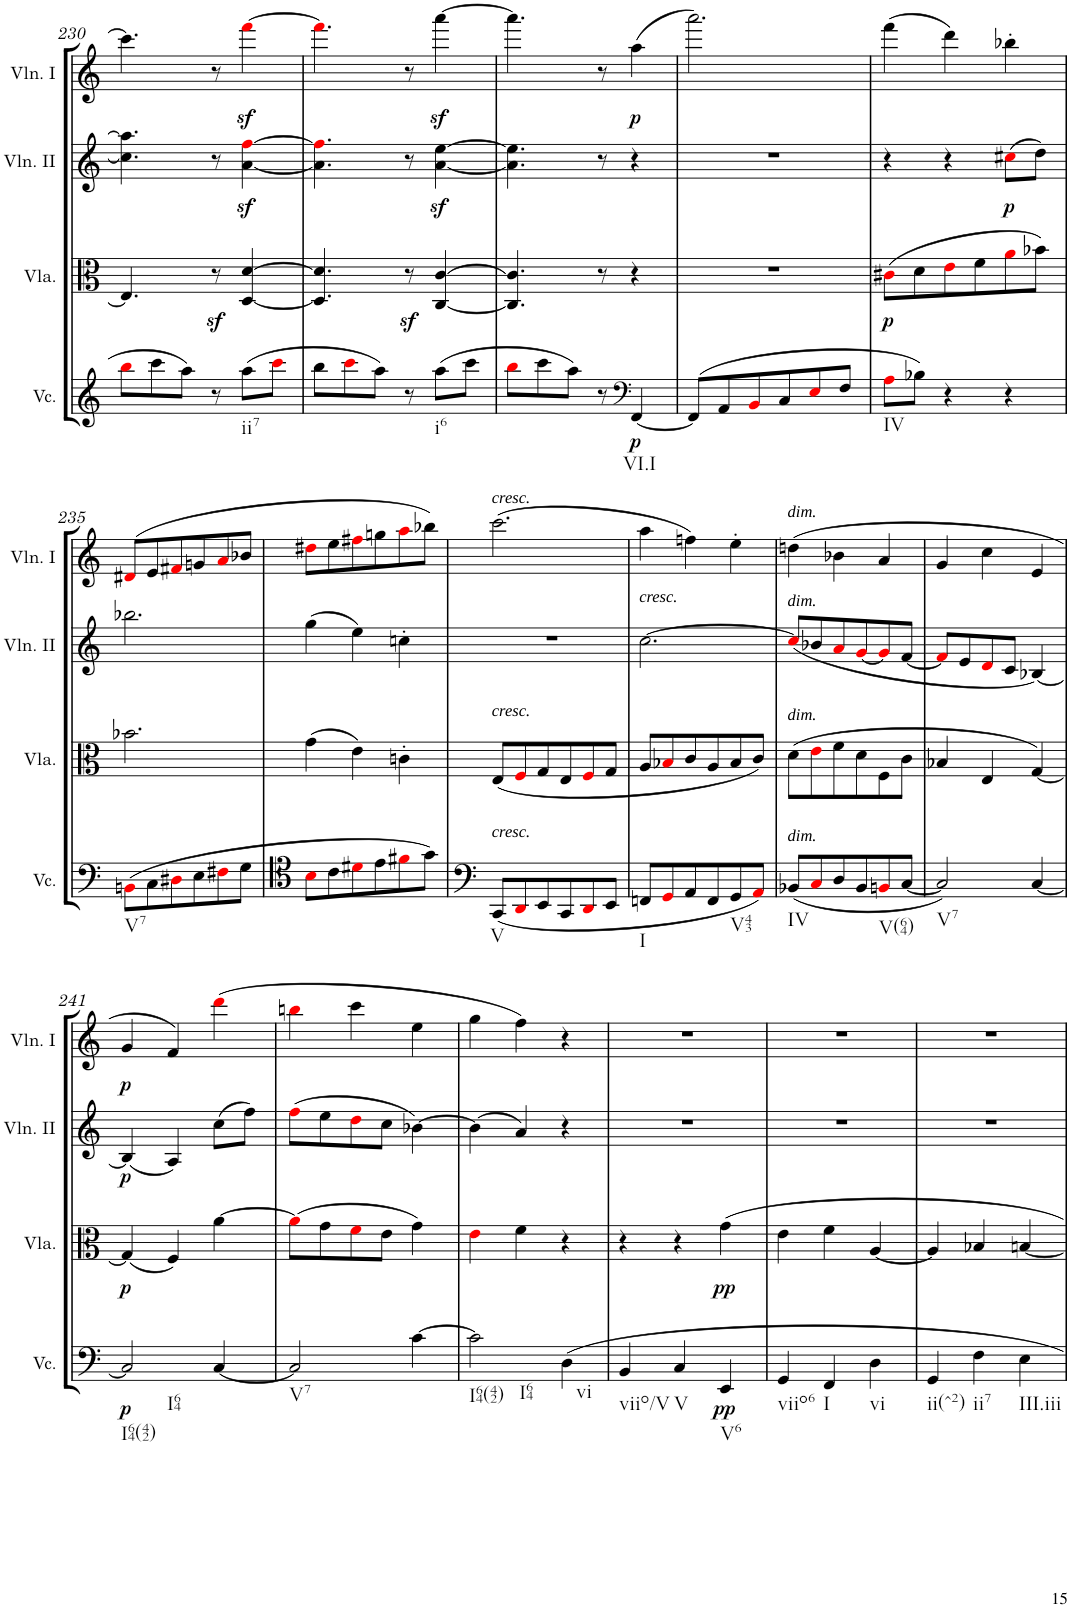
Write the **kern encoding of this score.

**kern	**dynam	**kern	**dynam	**kern	**dynam	**kern	**dynam
*part4	*part4	*part3	*part3	*part2	*part2	*part1	*part1
*staff4	*staff4	*staff3	*staff3	*staff2	*staff2	*staff1	*staff1
*I"Violoncello	*	*I"Viola	*	*I"Violin II	*	*I"Violin I	*
*I'Vc.	*	*I'Vla.	*	*I'Vln. II	*	*I'Vln. I	*
!!LO:PB:g=z
*clefG2	*	*clefC3	*	*clefG2	*	*clefG2	*
*k[]	*	*k[]	*	*k[]	*	*k[]	*
*M3/4	*	*M3/4	*	*M3/4	*	*M3/4	*
=230	=230	=230	=230	=230	=230	=230	=230
8bbi\L	.	4.E/]	.	4.cc\] 4.aa\]	.	4.ccc\]	.
8ccc\	.	.	.	.	.	.	.
8aa\J	.	.	.	.	.	.	.
!	!	!	!LO:DY:b	!	!	!	!
8r	.	8r	sf	8r	.	8r	.
!LO:TX:b:t=ii7	!	!	!	!	!	!	!
(8aa\L	.	[4D/ [4d/	.	[4a\z< [4ffi\z<	.	[4fffz<i\	.
8ccci\J	.	.	.	.	.	.	.
=231	=231	=231	=231	=231	=231	=231	=231
8bb\L	.	4.D/] 4.d/]	.	4.a\] 4.ffi\]	.	4.fffi\]	.
8ccci\	.	.	.	.	.	.	.
8aa\J)	.	.	.	.	.	.	.
!	!	!	!LO:DY:b	!	!	!	!
8r	.	8r	sf	8r	.	8r	.
!LO:TX:b:t=i6	!	!	!	!	!	!	!
(8aa\L	.	[4C/ [4c/	.	[4a\z< [4ee\z<	.	[4aaaz<\	.
8ccc\J	.	.	.	.	.	.	.
=232	=232	=232	=232	=232	=232	=232	=232
8bbi\L	.	4.C/] 4.c/]	.	4.a\] 4.ee\]	.	4.aaa\]	.
8ccc\	.	.	.	.	.	.	.
8aa\J)	.	.	.	.	.	.	.
8r	.	8r	.	8r	.	8r	.
*clefF4	*	*	*	*	*	*	*
!LO:TX:b:t=VI.I	!	!	!	!	!	!	!
!	!LO:DY:b	!	!	!	!	!	!LO:DY:b
[4FF/	p	4r	.	4r	.	(4aa\	p
=233	=233	=233	=233	=233	=233	=233	=233
(8FF/L]	.	2.r	.	2.r	.	2.aaa\)	.
8AA/	.	.	.	.	.	.	.
8BBi/	.	.	.	.	.	.	.
8C/	.	.	.	.	.	.	.
8Ei/	.	.	.	.	.	.	.
8F/J	.	.	.	.	.	.	.
=234	=234	=234	=234	=234	=234	=234	=234
!LO:TX:b:t=IV	!	!	!	!	!	!	!
!	!	!	!LO:DY:b	!	!	!	!
8Ai\L	.	(8c#Xi\L	p	4r	.	(4fff\	.
8B-X\J)	.	8d\	.	.	.	.	.
4r	.	8ei\	.	4r	.	4ddd\)	.
.	.	8f\	.	.	.	.	.
!	!	!	!	!	!LO:DY:b	!	!
4r	.	8ai\	.	(8cc#Xi\L	p	4bb-X'\	.
.	.	8b-X\J)	.	8dd\J)	.	.	.
!!LO:LB:g=z
=235	=235	=235	=235	=235	=235	=235	=235
!LO:TX:b:t=V7	!	!	!	!	!	!	!
(8BBni\L	.	2.b-X\	.	2.bb-X\	.	(8d#Xi/L	.
8C\	.	.	.	.	.	8e/	.
8D#Xi\	.	.	.	.	.	8f#Xi/	.
8E\	.	.	.	.	.	8gn/	.
8F#Xi\	.	.	.	.	.	8ai/	.
8G\J	.	.	.	.	.	8b-X/J	.
=236	=236	=236	=236	=236	=236	=236	=236
8Bi\L	.	(4g\	.	(4gg\	.	8dd#Xi\L	.
8c\	.	.	.	.	.	8ee\	.
8d#Xi\	.	4e\)	.	4ee\)	.	8ff#Xi\	.
8e\	.	.	.	.	.	8ggn\	.
8f#Xi\	.	4cn'\	.	4ccn'\	.	8aai\	.
8g\J)	.	.	.	.	.	8bb-X\J)	.
=237	=237	=237	=237	=237	=237	=237	=237
!	!	!	!	!	!	!LO:TX:a:i:t=cresc.	!
!	!	!LO:TX:a:i:t=cresc.	!	!	!	!	!
!LO:TX:a:i:t=cresc.	!	!	!	!	!	!	!
!LO:TX:b:t=V	!	!	!	!	!	!	!
(8CC/L	.	(8E/L	.	2.r	.	(2.ccc\	.
8DDi/	.	8Fi/	.	.	.	.	.
8EE/	.	8G/	.	.	.	.	.
8CC/	.	8E/	.	.	.	.	.
8DDi/	.	8Fi/	.	.	.	.	.
8EE/J	.	8G/J	.	.	.	.	.
=238	=238	=238	=238	=238	=238	=238	=238
!	!	!	!	!LO:TX:a:i:t=cresc.	!	!	!
!LO:TX:b:t=I	!	!	!	!	!	!	!
8FFn/L	.	8A/L	.	[2.cc\	.	4aa\	.
8GGi/	.	8B-Xi/	.	.	.	.	.
8AA/	.	8c/	.	.	.	4ffn\)	.
8FF/	.	8A/	.	.	.	.	.
!LO:TX:b:t=V43	!	!	!	!	!	!	!
8GG/	.	8B-/	.	.	.	4ee'\	.
8AAi/J)	.	8c/J)	.	.	.	.	.
=239	=239	=239	=239	=239	=239	=239	=239
!	!	!	!	!	!	!LO:TX:a:i:t=dim.	!
!	!	!	!	!LO:TX:a:i:t=dim.	!	!	!
!	!	!LO:TX:a:i:t=dim.	!	!	!	!	!
!LO:TX:a:i:t=dim.	!	!	!	!	!	!	!
!LO:TX:b:t=IV	!	!	!	!	!	!	!
(8BB-X/L	.	(8d\L	.	(8cci/L]	.	(4ddn\	.
8Ci/	.	8ei\	.	8b-X/	.	.	.
8D/	.	8f\	.	8ai/	.	4b-X\	.
8BB-/	.	8d\	.	[8gi/	.	.	.
!LO:TX:b:t=V(64)	!	!	!	!	!	!	!
8BBni/	.	8F\	.	8gi/]	.	4a/	.
[8C/J	.	8c\J	.	[8f/J	.	.	.
=240	=240	=240	=240	=240	=240	=240	=240
!LO:TX:b:t=V7	!	!	!	!	!	!	!
2C/])	.	4B-X/	.	8fi/L]	.	4g/	.
.	.	.	.	8e/	.	.	.
.	.	4E/	.	8di/	.	4cc\	.
.	.	.	.	8c/J	.	.	.
[4C/	.	[4G/)	.	[4B-X/)	.	4e/	.
!!LO:LB:g=z
=241	=241	=241	=241	=241	=241	=241	=241
!LO:TX:b:t=I64(42)	!	!	!	!	!	!	!
!LO:TX:b:t=I64	!	!	!	!	!	!	!
!	!LO:DY:b	!	!LO:DY:b	!	!LO:DY:b	!	!LO:DY:b
2C/]	p	(4G/]	p	(4B-/]	p	4g/	p
.	.	4F/)	.	4A/)	.	4f/)	.
[4C/	.	[4a\	.	(8cc\L	.	(4dddi\	.
.	.	.	.	8ff\J)	.	.	.
=242	=242	=242	=242	=242	=242	=242	=242
!LO:TX:b:t=V7	!	!	!	!	!	!	!
2C/]	.	(8ai\L]	.	(8ffi\L	.	4bbni\	.
.	.	8g\	.	8ee\	.	.	.
.	.	8fi\	.	8ddi\	.	4ccc\	.
.	.	8e\J	.	8cc\J	.	.	.
[4c\	.	4g\)	.	[4b-X\)	.	4ee\	.
=243	=243	=243	=243	=243	=243	=243	=243
!LO:TX:b:t=I64(42)	!	!	!	!	!	!	!
!LO:TX:b:t=I64	!	!	!	!	!	!	!
2c\]	.	4ei\	.	(4b-\]	.	4gg\	.
.	.	4f\	.	4a/)	.	4ff\)	.
!LO:TX:b:t=vi	!	!	!	!	!	!	!
4D\	.	4r	.	4r	.	4r	.
=244	=244	=244	=244	=244	=244	=244	=244
!LO:TX:b:t=viio/V	!	!	!	!	!	!	!
4BB/	.	4r	.	2.r	.	2.r	.
!LO:TX:b:t=V	!	!	!	!	!	!	!
4C/	.	4r	.	.	.	.	.
!LO:TX:b:t=V6	!	!	!	!	!	!	!
!	!LO:DY:b	!	!LO:DY:b	!	!	!	!
4EE/	pp	4g\	pp	.	.	.	.
=245	=245	=245	=245	=245	=245	=245	=245
!LO:TX:b:t=viio6	!	!	!	!	!	!	!
4GG/	.	4e\	.	2.r	.	2.r	.
!LO:TX:b:t=I	!	!	!	!	!	!	!
4FF/	.	4f\	.	.	.	.	.
!LO:TX:b:t=vi	!	!	!	!	!	!	!
4D\	.	[4A/	.	.	.	.	.
=246	=246	=246	=246	=246	=246	=246	=246
!LO:TX:b:t=ii(^2)	!	!	!	!	!	!	!
4GG/	.	4A/]	.	2.r	.	2.r	.
!LO:TX:b:t=ii7	!	!	!	!	!	!	!
4F\	.	4B-X/	.	.	.	.	.
!LO:TX:b:t=III.iii	!	!	!	!	!	!	!
4E\	.	[4Bn/	.	.	.	.	.
=	=	=	=	=	=	=	=
*-	*-	*-	*-	*-	*-	*-	*-
